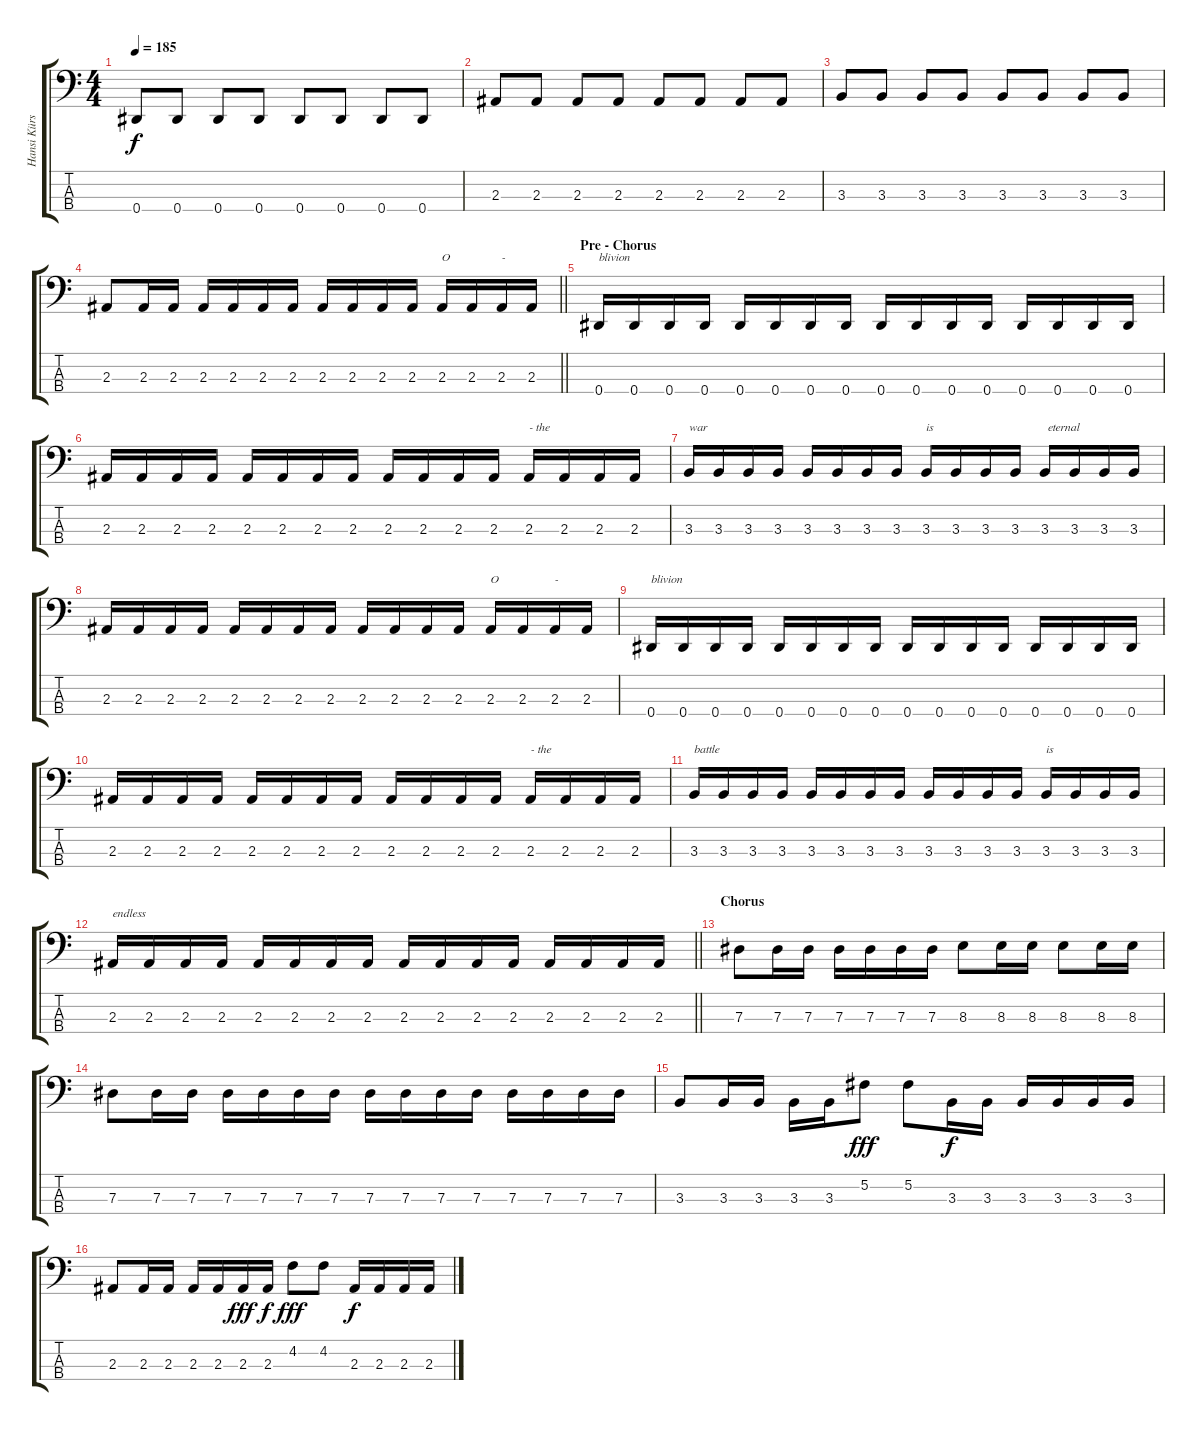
\track ("Hansi Kürsch" "Hansi Kürs") {instrument electricbasspick}
\staff {score tabs}
\tuning (Gb2 Db2 Ab1 Eb1) {hide}
\ts (4 4)
\tempo 185
\clef f4
\ks c
0.4.8{dy f} 0.4.8 0.4.8 0.4.8 0.4.8 0.4.8 0.4.8 0.4.8 |
2.3.8 2.3.8 2.3.8 2.3.8 2.3.8 2.3.8 2.3.8 2.3.8 |
3.3.8 3.3.8 3.3.8 3.3.8 3.3.8 3.3.8 3.3.8 3.3.8 |
\barLineRight lightlight
2.3.8 2.3.16 2.3.16 2.3.16 2.3.16 2.3.16 2.3.16 2.3.16 2.3.16 2.3.16 2.3.16 2.3.16{txt "O"} 2.3.16 2.3.16{txt "-"} 2.3.16 |
\section ("" "Pre - Chorus")
0.4.16{txt "blivion "} 0.4.16 0.4.16 0.4.16 0.4.16 0.4.16 0.4.16 0.4.16 0.4.16 0.4.16 0.4.16 0.4.16 0.4.16 0.4.16 0.4.16 0.4.16 |
2.3.16 2.3.16 2.3.16 2.3.16 2.3.16 2.3.16 2.3.16 2.3.16 2.3.16 2.3.16 2.3.16 2.3.16 2.3.16{txt "- the "} 2.3.16 2.3.16 2.3.16 |
3.3.16{txt "war "} 3.3.16 3.3.16 3.3.16 3.3.16 3.3.16 3.3.16 3.3.16 3.3.16{txt "is"} 3.3.16 3.3.16 3.3.16 3.3.16{txt " eternal"} 3.3.16 3.3.16 3.3.16 |
2.3.16 2.3.16 2.3.16 2.3.16 2.3.16 2.3.16 2.3.16 2.3.16 2.3.16 2.3.16 2.3.16 2.3.16 2.3.16{txt "O"} 2.3.16 2.3.16{txt "-"} 2.3.16 |
0.4.16{txt "blivion "} 0.4.16 0.4.16 0.4.16 0.4.16 0.4.16 0.4.16 0.4.16 0.4.16 0.4.16 0.4.16 0.4.16 0.4.16 0.4.16 0.4.16 0.4.16 |
2.3.16 2.3.16 2.3.16 2.3.16 2.3.16 2.3.16 2.3.16 2.3.16 2.3.16 2.3.16 2.3.16 2.3.16 2.3.16{txt "- the "} 2.3.16 2.3.16 2.3.16 |
3.3.16{txt "battle "} 3.3.16 3.3.16 3.3.16 3.3.16 3.3.16 3.3.16 3.3.16 3.3.16 3.3.16 3.3.16 3.3.16 3.3.16{txt "is "} 3.3.16 3.3.16 3.3.16 |
\barLineRight lightlight
2.3.16{txt "endless"} 2.3.16 2.3.16 2.3.16 2.3.16 2.3.16 2.3.16 2.3.16 2.3.16 2.3.16 2.3.16 2.3.16 2.3.16 2.3.16 2.3.16 2.3.16 |
\section ("" "Chorus")
7.3.8 7.3.16 7.3.16 7.3.16 7.3.16 7.3.16 7.3.16 8.3.8 8.3.16 8.3.16 8.3.8 8.3.16 8.3.16 |
7.3.8 7.3.16 7.3.16 7.3.16 7.3.16 7.3.16 7.3.16 7.3.16 7.3.16 7.3.16 7.3.16 7.3.16 7.3.16 7.3.16 7.3.16 |
3.3.8 3.3.16 3.3.16 3.3.16 3.3.16 5.2.8{dy fff} 5.2.8 3.3.16{dy f} 3.3.16 3.3.16 3.3.16 3.3.16 3.3.16 |
2.3.8 2.3.16 2.3.16 2.3.16 2.3.16 2.3.16{dy fff} 2.3.16{dy f} 4.2.8{dy fff} 4.2.8 2.3.16{dy f} 2.3.16 2.3.16 2.3.16
